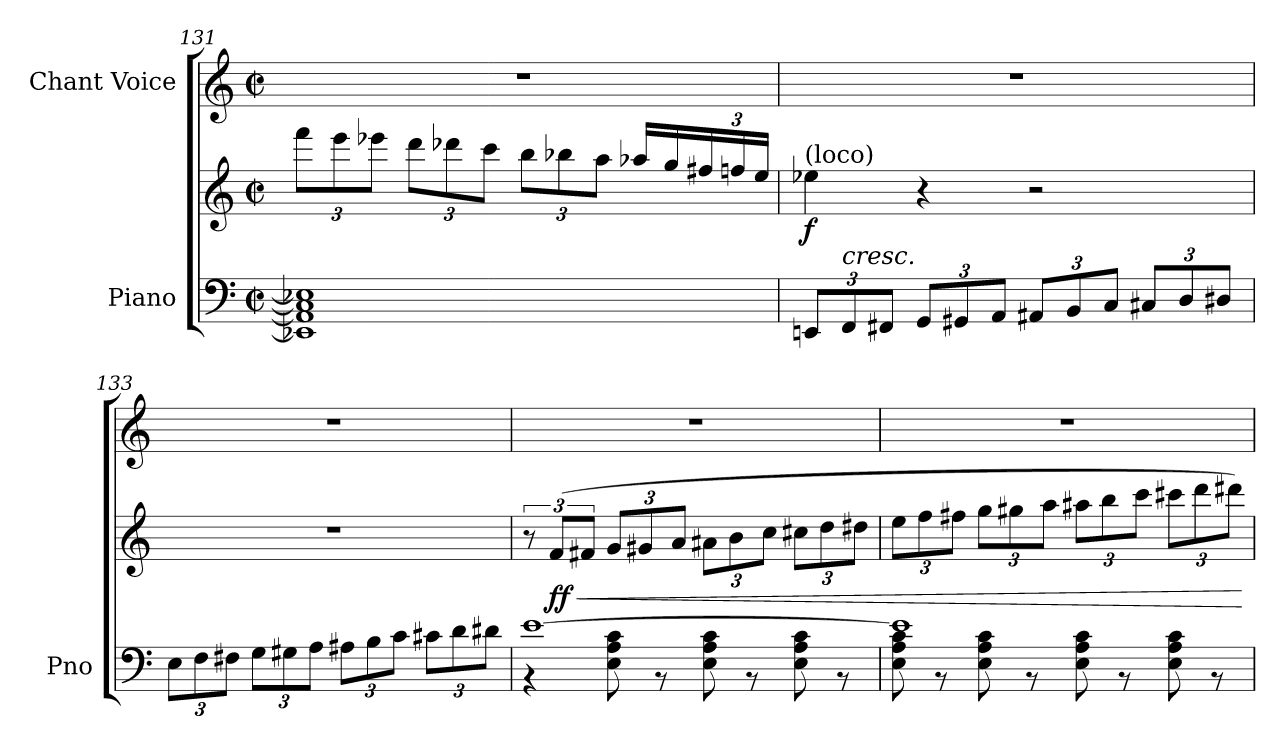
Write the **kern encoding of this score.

**kern	**kern	**dynam	**kern
*part2	*part2	*part2	*part1
*staff3	*staff2	*staff2/3	*staff1
*I"Piano	*	*	*I"Chant Voice
*I'Pno	*	*	*
*clefF4	*clefG2	*	*clefG2
*k[]	*k[]	*	*k[]
*M2/2	*M2/2	*	*M2/2
*met(c|)	*met(c|)	*	*met(c|)
*	*Xbrackettup	*	*
=131	=131	=131	=131
1EE-X] 1AA] 1C] 1E-X]	12fff\L	.	1r
.	12eee\	.	.
.	12eee-X\J	.	.
.	12ddd\L	.	.
.	12ddd-X\	.	.
.	12ccc\J	.	.
.	12bb\L	.	.
.	12bb-X\	.	.
.	12aa\J	.	.
.	16aa-X/LL	.	.
.	16gg/	.	.
.	24ff#X/	.	.
.	24ffn/	.	.
.	24ee/JJ	.	.
=132	=132	=132	=132
*Xbrackettup	*	*	*
!	!LO:TX:a:t=(loco)	!	!
!	!	!LO:DY:b	!
12EEn/L	4ee-X\	f	1r
!LO:TX:a:i:t=cresc.	!	!	!
12FF/	.	.	.
12FF#X/J	.	.	.
12GG/L	4r	.	.
12GG#X/	.	.	.
12AA/J	.	.	.
12AA#X/L	2r	.	.
12BB/	.	.	.
12C/J	.	.	.
12C#X/L	.	.	.
12D/	.	.	.
12D#X/J	.	.	.
=133	=133	=133	=133
12E\L	1r	.	1r
12F\	.	.	.
12F#X\J	.	.	.
12G\L	.	.	.
12G#X\	.	.	.
12A\J	.	.	.
12A#X\L	.	.	.
12B\	.	.	.
12c\J	.	.	.
12c#X\L	.	.	.
12d\	.	.	.
12d#X\J	.	.	.
=134	=134	=134	=134
*^	*	*	*
*	*	*brackettup	*	*
[1e	4r	12r	.	1r
!	!	!	!LO:HP:b	!
!	!	!	!LO:DY:n=1:b	!
.	.	(12f/L	< ff	.
.	.	12f#X/J	.	.
*	*	*Xbrackettup	*	*
.	8E\ 8A\ 8c\	12g/L	.	.
.	.	12g#X/	.	.
.	8r	.	.	.
.	.	12a/J	.	.
.	8E\ 8A\ 8c\	12a#X\L	.	.
.	.	12b\	.	.
.	8r	.	.	.
.	.	12cc\J	.	.
.	8E\ 8A\ 8c\	12cc#X\L	.	.
.	.	12dd\	.	.
.	8r	.	.	.
.	.	12dd#X\J	.	.
=135	=135	=135	=135	=135
1e]	8E\ 8A\ 8c\	12ee\L	.	1r
.	.	12ff\	.	.
.	8r	.	.	.
.	.	12ff#X\J	.	.
.	8E\ 8A\ 8c\	12gg\L	.	.
.	.	12gg#X\	.	.
.	8r	.	.	.
.	.	12aa\J	.	.
.	8E\ 8A\ 8c\	12aa#X\L	.	.
.	.	12bb\	.	.
.	8r	.	.	.
.	.	12ccc\J	.	.
.	8E\ 8A\ 8c\	12ccc#X\L	.	.
.	.	12ddd\	.	.
.	8r	.	.	.
.	.	12ddd#X\J)	.	.
*v	*v	*	*	*
.	.	[	.
=	=	=	=
*-	*-	*-	*-
